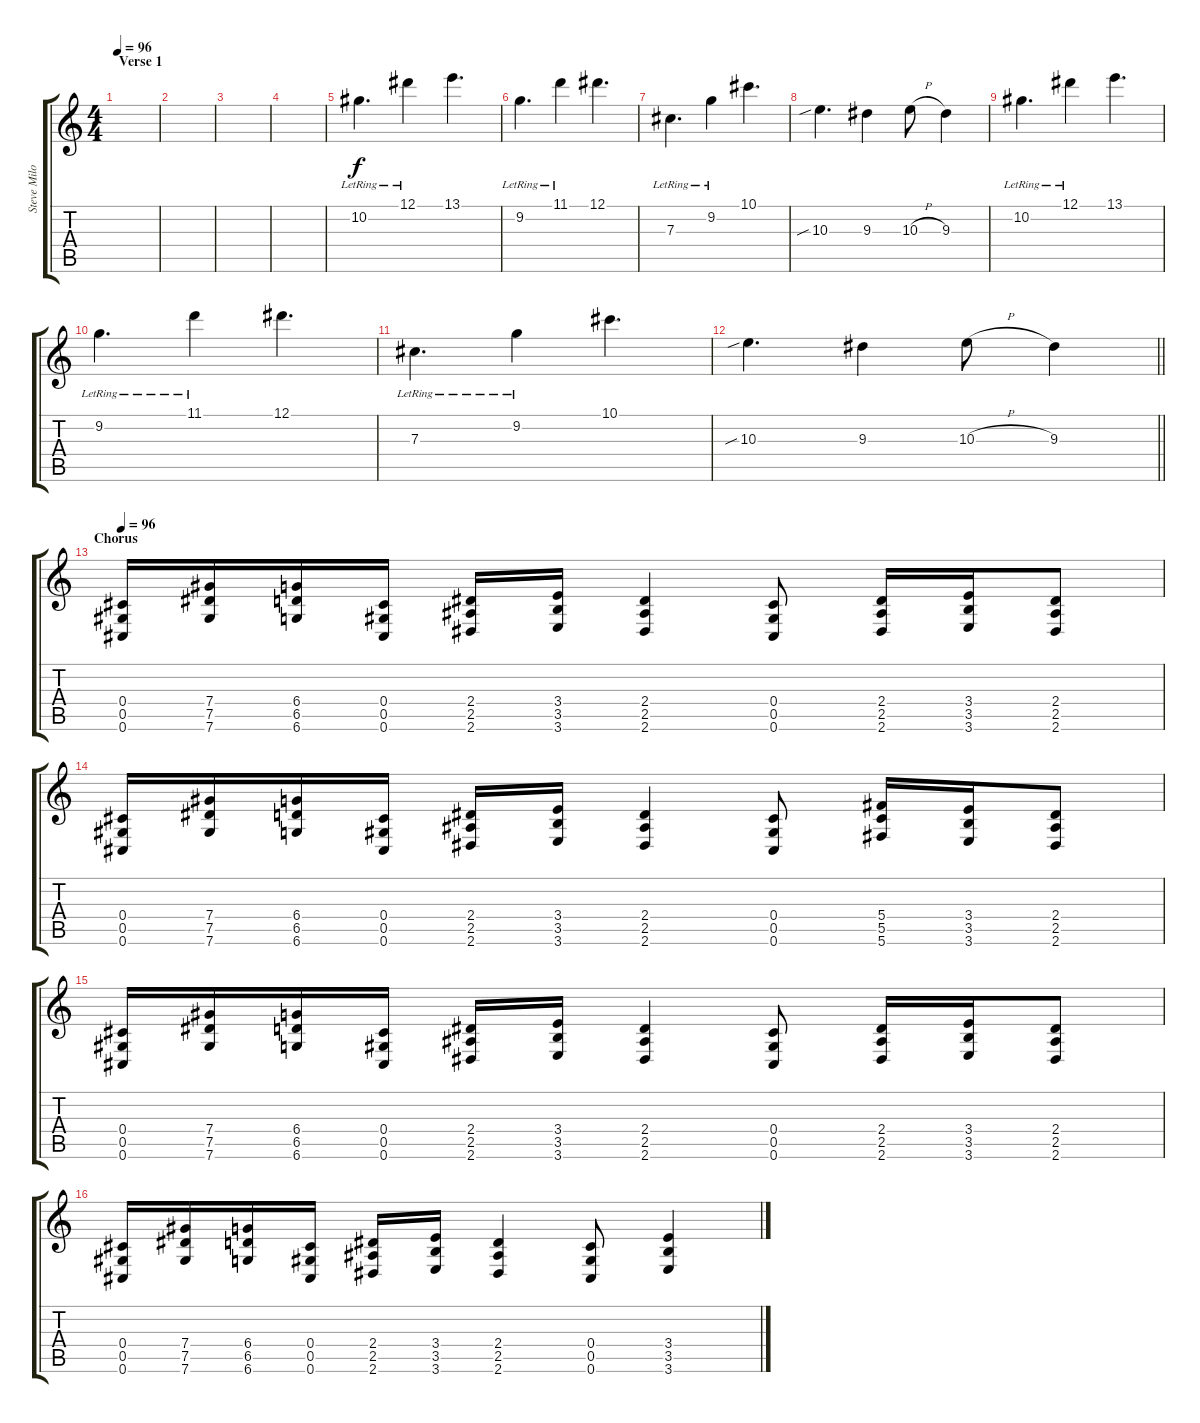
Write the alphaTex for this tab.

\track ("Steve Miloszewski" "Steve Milo") {instrument distortionguitar}
\staff {score tabs}
\tuning (Eb4 Bb3 Gb3 Db3 Ab2 Db2) {hide}
\ts (4 4)
\section ("" "Verse 1")
\tempo 96
\clef g2
\ks c
|
|
|
|
10.2{lr}.4{d} 12.1{lr}.4 13.1.4{d} |
9.2{lr}.4{d} 11.1{lr}.4 12.1.4{d} |
7.3{lr}.4{d} 9.2{lr}.4 10.1.4{d} |
10.3{sib}.4{d} 9.3.4 10.3{h}.8 9.3.4 |
10.2{lr}.4{d} 12.1{lr}.4 13.1.4{d} |
9.2{lr}.4{d} 11.1{lr}.4 12.1.4{d} |
7.3{lr}.4{d} 9.2{lr}.4 10.1.4{d} |
\barLineRight lightlight
10.3{sib}.4{d} 9.3.4 10.3{h}.8 9.3.4 |
\section ("" "Chorus")
\tempo 96
(0.4 0.5 0.6).16 (7.4 7.5 7.6).16 (6.4 6.5 6.6).16 (0.4 0.5 0.6).16 (2.4 2.5 2.6).16 (3.4 3.5 3.6).16 (2.4 2.5 2.6).4 (0.4 0.5 0.6).8 (2.4 2.5 2.6).16 (3.4 3.5 3.6).16 (2.4 2.5 2.6).8 |
(0.4 0.5 0.6).16 (7.4 7.5 7.6).16 (6.4 6.5 6.6).16 (0.4 0.5 0.6).16 (2.4 2.5 2.6).16 (3.4 3.5 3.6).16 (2.4 2.5 2.6).4 (0.4 0.5 0.6).8 (5.4 5.5 5.6).16 (3.4 3.5 3.6).16 (2.4 2.5 2.6).8 |
(0.4 0.5 0.6).16 (7.4 7.5 7.6).16 (6.4 6.5 6.6).16 (0.4 0.5 0.6).16 (2.4 2.5 2.6).16 (3.4 3.5 3.6).16 (2.4 2.5 2.6).4 (0.4 0.5 0.6).8 (2.4 2.5 2.6).16 (3.4 3.5 3.6).16 (2.4 2.5 2.6).8 |
(0.4 0.5 0.6).16 (7.4 7.5 7.6).16 (6.4 6.5 6.6).16 (0.4 0.5 0.6).16 (2.4 2.5 2.6).16 (3.4 3.5 3.6).16 (2.4 2.5 2.6).4 (0.4 0.5 0.6).8 (3.4 3.5 3.6).4
